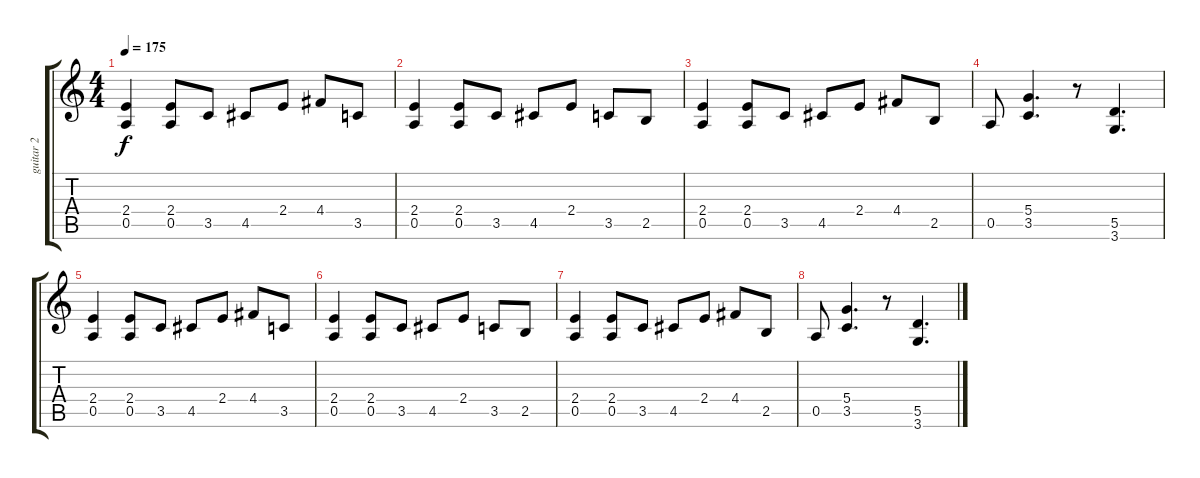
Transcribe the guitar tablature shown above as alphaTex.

\track ("guitar 2" "guitar 2") {instrument overdrivenguitar}
\staff {score tabs}
\tuning (E4 B3 G3 D3 A2 E2) {hide}
\ts (4 4)
\tempo 175
\clef g2
\ks c
(2.4 0.5).4{dy f} (2.4 0.5).8 3.5.8 4.5.8 2.4.8 4.4.8 3.5.8 |
(2.4 0.5).4 (2.4 0.5).8 3.5.8 4.5.8 2.4.8 3.5.8 2.5.8 |
(2.4 0.5).4 (2.4 0.5).8 3.5.8 4.5.8 2.4.8 4.4.8 2.5.8 |
0.5.8 (5.4 3.5).4{d} r.8 (5.5 3.6).4{d} |
(2.4 0.5).4 (2.4 0.5).8 3.5.8 4.5.8 2.4.8 4.4.8 3.5.8 |
(2.4 0.5).4 (2.4 0.5).8 3.5.8 4.5.8 2.4.8 3.5.8 2.5.8 |
(2.4 0.5).4 (2.4 0.5).8 3.5.8 4.5.8 2.4.8 4.4.8 2.5.8 |
0.5.8 (5.4 3.5).4{d} r.8 (5.5 3.6).4{d}
